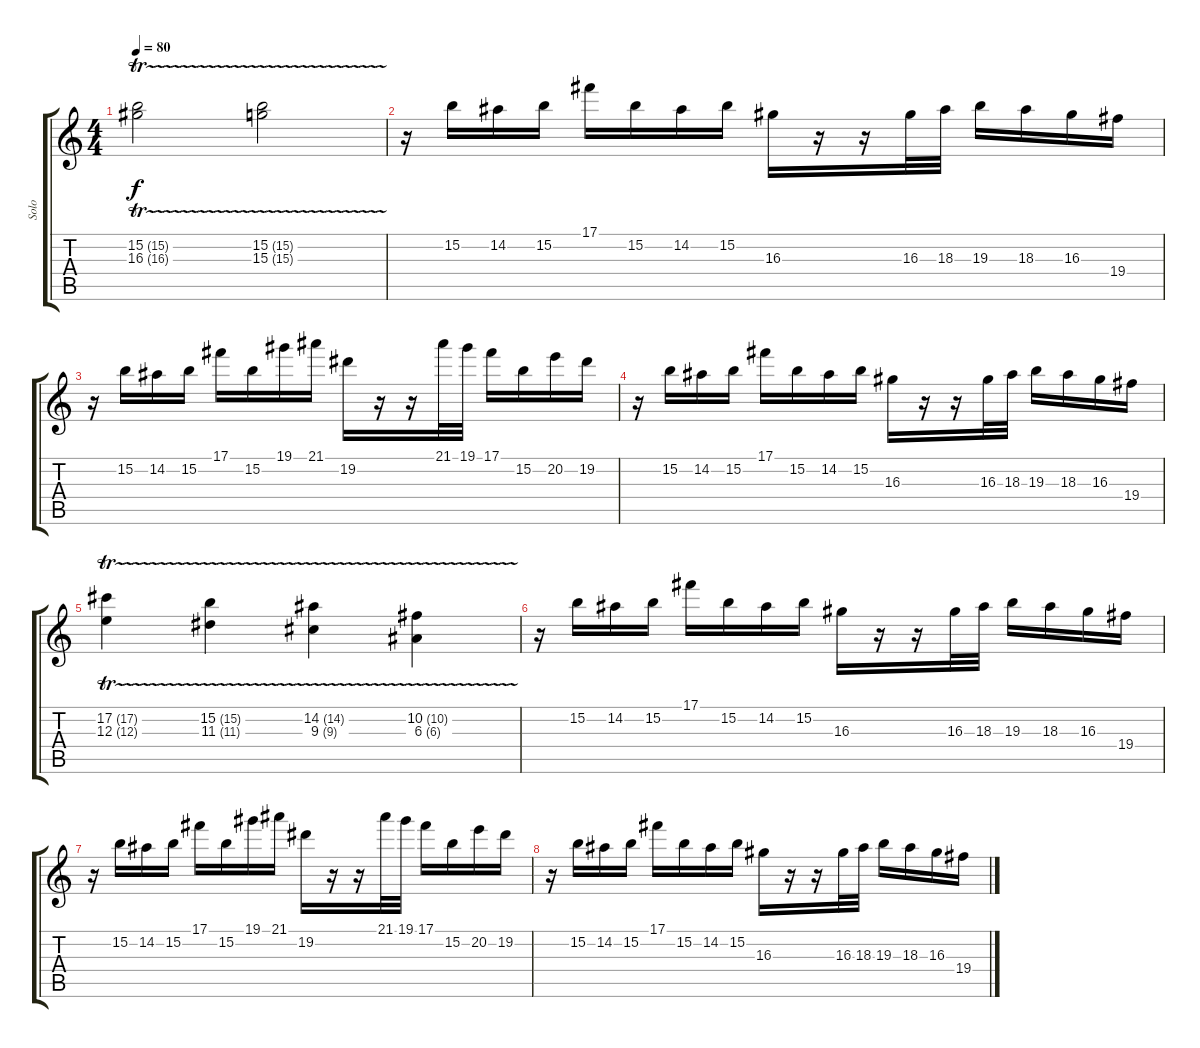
\track ("Solo" "Solo") {instrument acousticguitarnylon}
\staff {score tabs}
\tuning (Db4 Ab3 E3 B2 Gb2 B1) {hide}
\ts (4 4)
\tempo 80
\clef g2
\ks c
(15.2{tr (15 64)} 16.3{tr (16 64)}).2{dy f} (15.2{tr (15 64)} 15.3{tr (15 64)}).2 |
r.16 15.2.16 14.2.16 15.2.16 17.1.16 15.2.16 14.2.16 15.2.16 16.3.16 r.16 r.16 16.3.32 18.3.32 19.3.16 18.3.16 16.3.16 19.4.16 |
r.16 15.2.16 14.2.16 15.2.16 17.1.16 15.2.16 19.1.16 21.1.16 19.2.16 r.16 r.16 21.1.32 19.1.32 17.1.16 15.2.16 20.2.16 19.2.16 |
r.16 15.2.16 14.2.16 15.2.16 17.1.16 15.2.16 14.2.16 15.2.16 16.3.16 r.16 r.16 16.3.32 18.3.32 19.3.16 18.3.16 16.3.16 19.4.16 |
(17.2{tr (17 64)} 12.3{tr (12 64)}).4 (15.2{tr (15 64)} 11.3{tr (11 64)}).4 (14.2{tr (14 64)} 9.3{tr (9 64)}).4 (10.2{tr (10 64)} 6.3{tr (6 64)}).4 |
r.16 15.2.16 14.2.16 15.2.16 17.1.16 15.2.16 14.2.16 15.2.16 16.3.16 r.16 r.16 16.3.32 18.3.32 19.3.16 18.3.16 16.3.16 19.4.16 |
r.16 15.2.16 14.2.16 15.2.16 17.1.16 15.2.16 19.1.16 21.1.16 19.2.16 r.16 r.16 21.1.32 19.1.32 17.1.16 15.2.16 20.2.16 19.2.16 |
r.16 15.2.16 14.2.16 15.2.16 17.1.16 15.2.16 14.2.16 15.2.16 16.3.16 r.16 r.16 16.3.32 18.3.32 19.3.16 18.3.16 16.3.16 19.4.16
